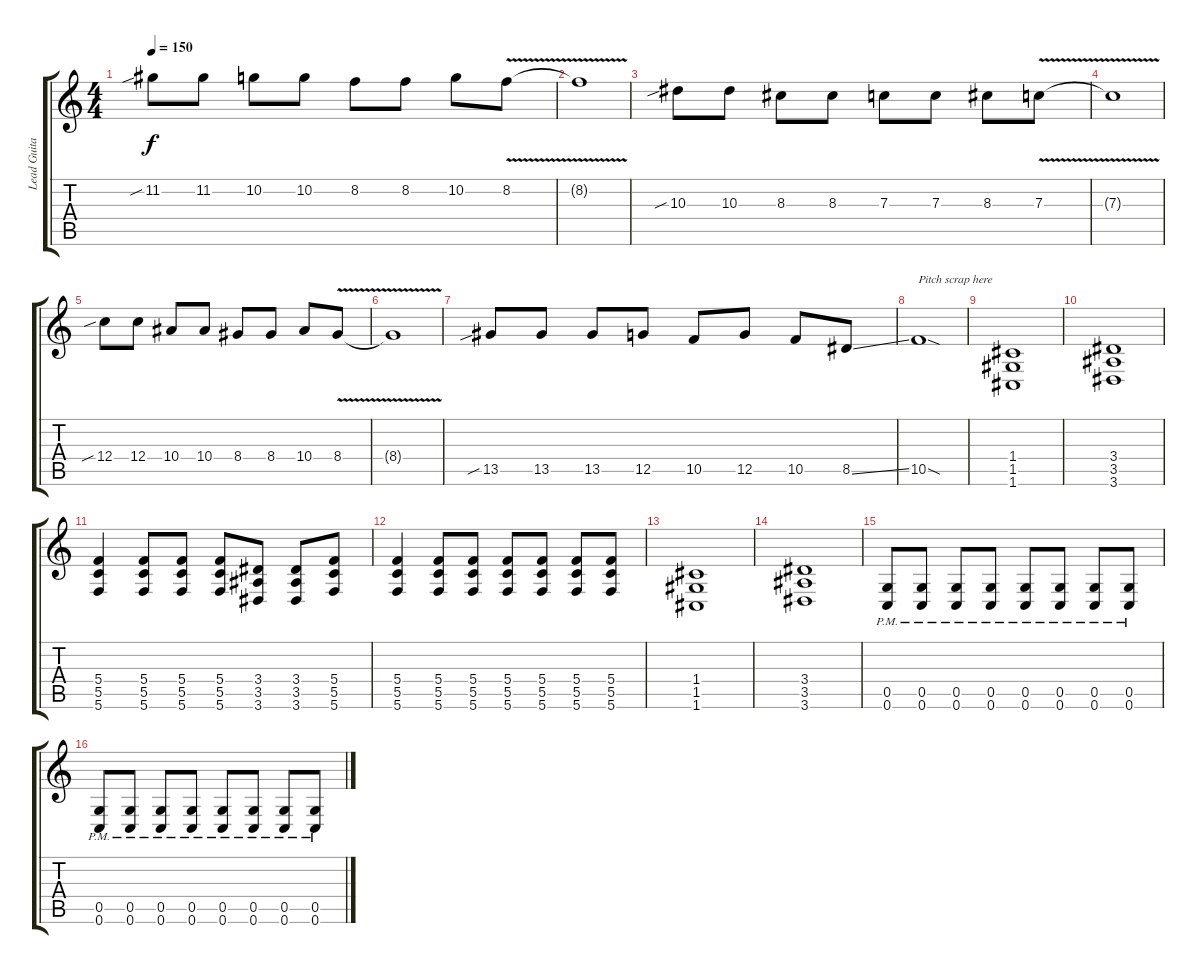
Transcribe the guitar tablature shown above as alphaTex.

\track ("Lead Guitar" "Lead Guita") {instrument distortionguitar}
\staff {score tabs}
\tuning (D4 A3 F3 C3 G2 C2) {hide}
\ts (4 4)
\tempo 150
\clef g2
\ks c
11.2{sib}.8{dy f} 11.2.8 10.2.8 10.2.8 8.2.8 8.2.8 10.2.8 8.2{v}.8 |
8.2{t}.1 |
10.3{sib}.8 10.3.8 8.3.8 8.3.8 7.3.8 7.3.8 8.3.8 7.3{v}.8 |
7.3{t}.1 |
12.4{sib}.8 12.4.8 10.4.8 10.4.8 8.4.8 8.4.8 10.4.8 8.4{v}.8 |
8.4{t}.1 |
13.5{sib}.8 13.5.8 13.5.8 12.5.8 10.5.8 12.5.8 10.5.8 8.5{ss}.8 |
10.5{sod}.1{txt "Pitch scrap here"} |
(1.4 1.5 1.6).1 |
(3.4 3.5 3.6).1 |
(5.4 5.5 5.6).4 (5.4 5.5 5.6).8 (5.4 5.5 5.6).8 (5.4 5.5 5.6).8 (3.4 3.5 3.6).8 (3.4 3.5 3.6).8 (5.4 5.5 5.6).8 |
(5.4 5.5 5.6).4 (5.4 5.5 5.6).8 (5.4 5.5 5.6).8 (5.4 5.5 5.6).8 (5.4 5.5 5.6).8 (5.4 5.5 5.6).8 (5.4 5.5 5.6).8 |
(1.4 1.5 1.6).1 |
(3.4 3.5 3.6).1 |
(0.5{pm} 0.6{pm}).8 (0.5{pm} 0.6{pm}).8 (0.5{pm} 0.6{pm}).8 (0.5{pm} 0.6{pm}).8 (0.5{pm} 0.6{pm}).8 (0.5{pm} 0.6{pm}).8 (0.5{pm} 0.6{pm}).8 (0.5{pm} 0.6{pm}).8 |
(0.5{pm} 0.6{pm}).8 (0.5{pm} 0.6{pm}).8 (0.5{pm} 0.6{pm}).8 (0.5{pm} 0.6{pm}).8 (0.5{pm} 0.6{pm}).8 (0.5{pm} 0.6{pm}).8 (0.5{pm} 0.6{pm}).8 (0.5{pm} 0.6{pm}).8
